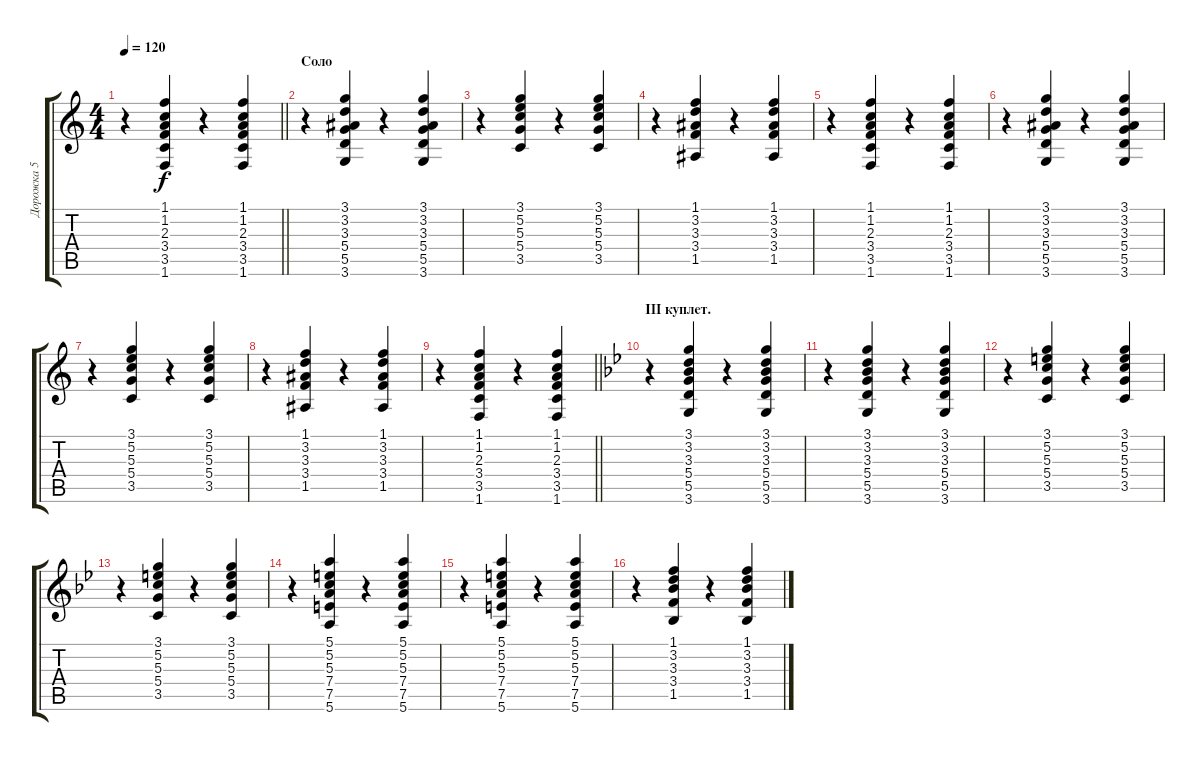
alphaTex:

\track ("Дорожка 5" "Дорожка 5") {instrument acousticguitarsteel}
\staff {score tabs}
\tuning (E4 B3 G3 D3 A2 E2) {hide}
\ts (4 4)
\tempo 120
\clef g2
\barLineRight lightlight
\ks c
r.4{dy f} (1.1 1.2 2.3 3.4 3.5 1.6).4 r.4 (1.1 1.2 2.3 3.4 3.5 1.6).4 |
\section ("" "Соло")
r.4 (3.1 3.2 3.3 5.4 5.5 3.6).4 r.4 (3.1 3.2 3.3 5.4 5.5 3.6).4 |
r.4 (3.1 5.2 5.3 5.4 3.5).4 r.4 (3.1 5.2 5.3 5.4 3.5).4 |
r.4 (1.1 3.2 3.3 3.4 1.5).4 r.4 (1.1 3.2 3.3 3.4 1.5).4 |
r.4 (1.1 1.2 2.3 3.4 3.5 1.6).4 r.4 (1.1 1.2 2.3 3.4 3.5 1.6).4 |
r.4 (3.1 3.2 3.3 5.4 5.5 3.6).4 r.4 (3.1 3.2 3.3 5.4 5.5 3.6).4 |
r.4 (3.1 5.2 5.3 5.4 3.5).4 r.4 (3.1 5.2 5.3 5.4 3.5).4 |
r.4 (1.1 3.2 3.3 3.4 1.5).4 r.4 (1.1 3.2 3.3 3.4 1.5).4 |
\barLineRight lightlight
r.4 (1.1 1.2 2.3 3.4 3.5 1.6).4 r.4 (1.1 1.2 2.3 3.4 3.5 1.6).4 |
\section ("" "III куплет.")
\ks gminor
r.4 (3.1 3.2 3.3 5.4 5.5 3.6).4 r.4 (3.1 3.2 3.3 5.4 5.5 3.6).4 |
r.4 (3.1 3.2 3.3 5.4 5.5 3.6).4 r.4 (3.1 3.2 3.3 5.4 5.5 3.6).4 |
r.4 (3.1 5.2 5.3 5.4 3.5).4 r.4 (3.1 5.2 5.3 5.4 3.5).4 |
r.4 (3.1 5.2 5.3 5.4 3.5).4 r.4 (3.1 5.2 5.3 5.4 3.5).4 |
r.4 (5.1 5.2 5.3 7.4 7.5 5.6).4 r.4 (5.1 5.2 5.3 7.4 7.5 5.6).4 |
r.4 (5.1 5.2 5.3 7.4 7.5 5.6).4 r.4 (5.1 5.2 5.3 7.4 7.5 5.6).4 |
r.4 (1.1 3.2 3.3 3.4 1.5).4 r.4 (1.1 3.2 3.3 3.4 1.5).4
